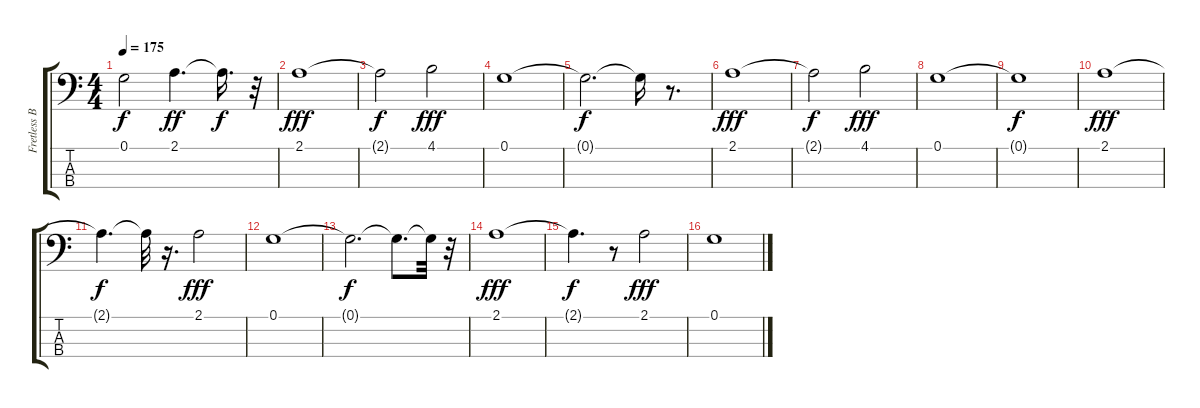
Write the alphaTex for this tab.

\track ("Fretless Bass" "Fretless B") {instrument fretlessbass}
\staff {score tabs}
\tuning (G2 D2 A1 E1) {hide}
\ts (4 4)
\tempo 175
\clef f4
\ks c
0.1{t}.2{dy f} 2.1.4{d dy ff} 2.1{t}.16{d dy f} r.32 |
2.1.1{dy fff} |
2.1{t}.2{dy f} 4.1.2{dy fff} |
0.1.1 |
0.1{t}.2{d dy f} 0.1{t}.16 r.8{d} |
2.1.1{dy fff} |
2.1{t}.2{dy f} 4.1.2{dy fff} |
0.1.1 |
0.1{t}.1{dy f} |
2.1.1{dy fff} |
2.1{t}.4{d dy f} 2.1{t}.32 r.16{d} 2.1.2{dy fff} |
0.1.1 |
0.1{t}.2{d dy f} 0.1{t}.8{d} 0.1{t}.32 r.32 |
2.1.1{dy fff} |
2.1{t}.4{d dy f} r.8 2.1.2{dy fff} |
0.1.1
